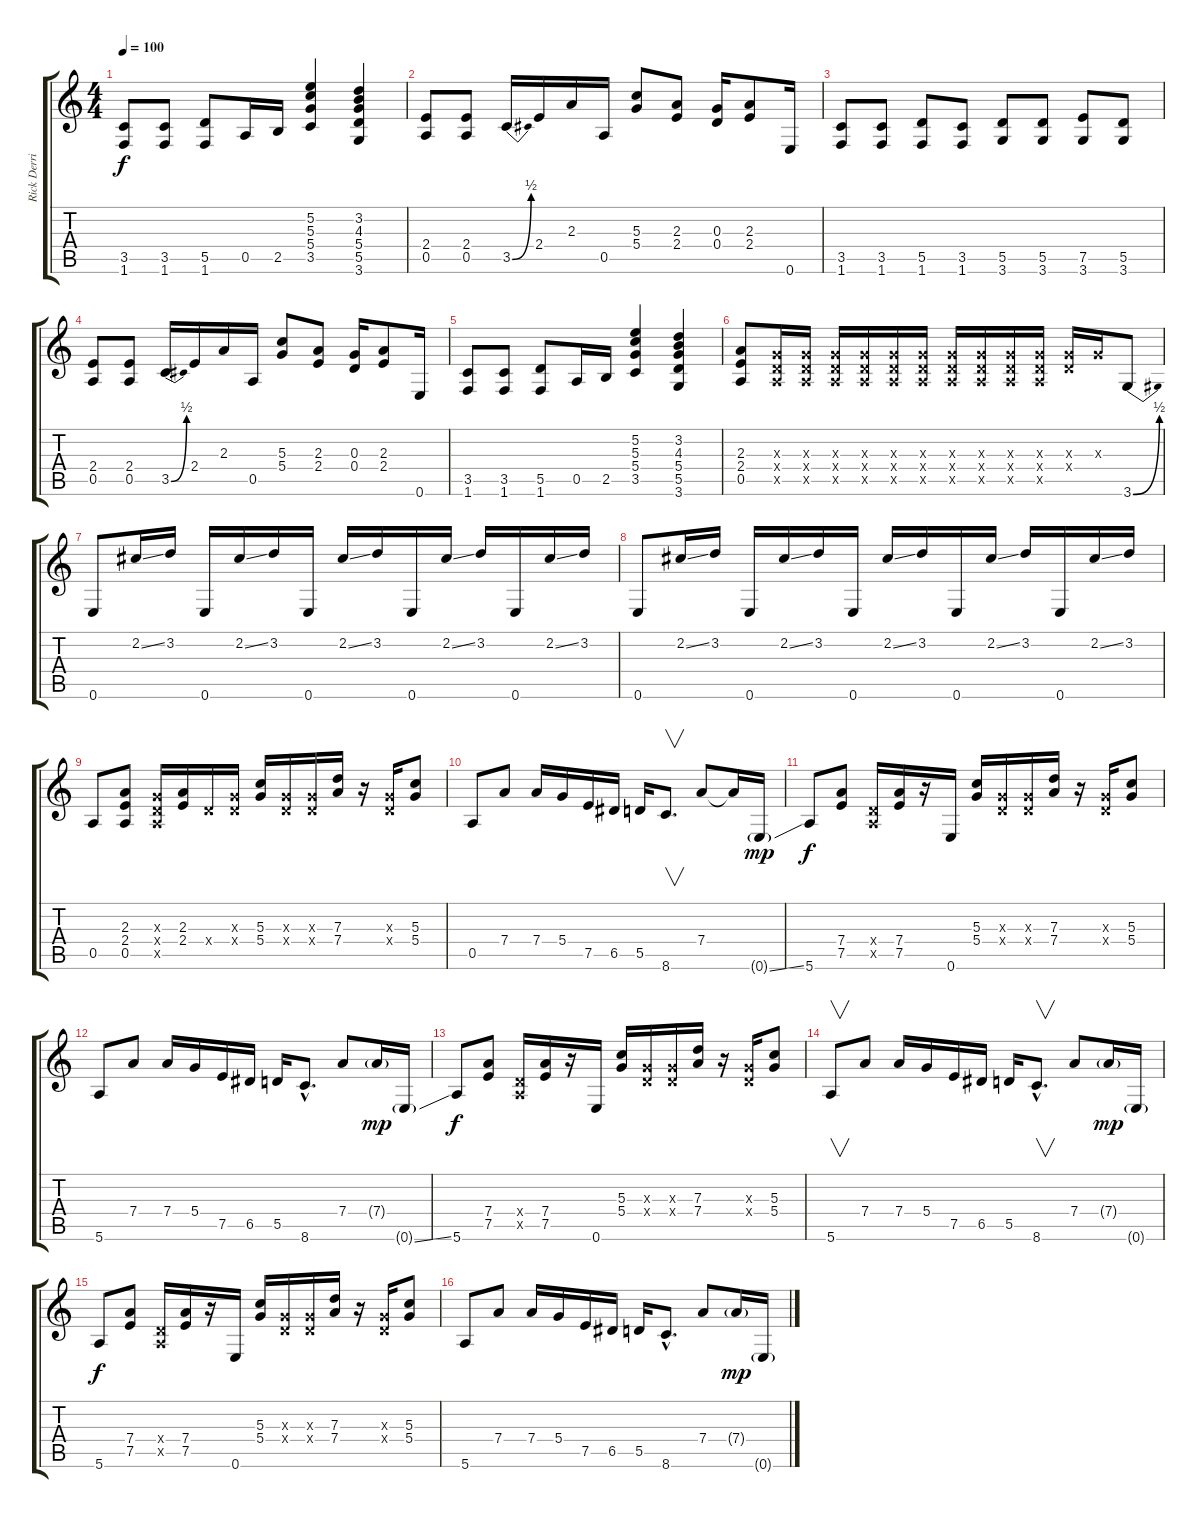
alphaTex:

\track ("Rick Derringer" "Rick Derri") {instrument electricguitarmuted}
\staff {score tabs}
\tuning (E4 B3 G3 D3 A2 E2) {hide}
\ts (4 4)
\tempo 100
\clef g2
\ks c
(3.5 1.6).8{dy f} (3.5 1.6).8 (5.5 1.6).8 0.5.16 2.5.16 (5.2 5.3 5.4 3.5).4 (3.2 4.3 5.4 5.5 3.6).4 |
(2.4 0.5).8 (2.4 0.5).8 3.5{be (bend 0 0 60 2)}.16 2.4.16 2.3.16 0.5.16 (5.3 5.4).8 (2.3 2.4).8 (0.3 0.4).16 (2.3 2.4).8 0.6.16 |
(3.5 1.6).8 (3.5 1.6).8 (5.5 1.6).8 (3.5 1.6).8 (5.5 3.6).8 (5.5 3.6).8 (7.5 3.6).8 (5.5 3.6).8 |
(2.4 0.5).8 (2.4 0.5).8 3.5{be (bend 0 0 60 2)}.16 2.4.16 2.3.16 0.5.16 (5.3 5.4).8 (2.3 2.4).8 (0.3 0.4).16 (2.3 2.4).8 0.6.16 |
(3.5 1.6).8 (3.5 1.6).8 (5.5 1.6).8 0.5.16 2.5.16 (5.2 5.3 5.4 3.5).4 (3.2 4.3 5.4 5.5 3.6).4 |
(2.3 2.4 0.5).8 (0.3{x} 0.4{x} 0.5{x}).16 (0.3{x} 0.4{x} 0.5{x}).16 (0.3{x} 0.4{x} 0.5{x}).16 (0.3{x} 0.4{x} 0.5{x}).16 (0.3{x} 0.4{x} 0.5{x}).16 (0.3{x} 0.4{x} 0.5{x}).16 (0.3{x} 0.4{x} 0.5{x}).16 (0.3{x} 0.4{x} 0.5{x}).16 (0.3{x} 0.4{x} 0.5{x}).16 (0.3{x} 0.4{x} 0.5{x}).16 (0.3{x} 0.4{x}).16 0.3{x}.16 3.6{be (bend 0 0 60 2)}.8 |
0.6.8 2.2{ss}.16 3.2.16 0.6.16 2.2{ss}.16 3.2.16 0.6.16 2.2{ss}.16 3.2.16 0.6.16 2.2{ss}.16 3.2.16 0.6.16 2.2{ss}.16 3.2.16 |
0.6.8 2.2{ss}.16 3.2.16 0.6.16 2.2{ss}.16 3.2.16 0.6.16 2.2{ss}.16 3.2.16 0.6.16 2.2{ss}.16 3.2.16 0.6.16 2.2{ss}.16 3.2.16 |
0.5.8 (2.3 2.4 0.5).8 (0.3{x} 0.4{x} 0.5{x}).16 (2.3 2.4).16 0.4{x}.16 (0.3{x} 0.4{x}).16 (5.3 5.4).16 (0.3{x} 0.4{x}).16 (0.3{x} 0.4{x}).16 (7.3 7.4).16 r.16 (0.3{x} 0.4{x}).16 (5.3 5.4).8 |
0.5.8 7.4.8 7.4.16 5.4.16 7.5.16 6.5.16 5.5.16 8.6.8{v d} 7.4.8 7.4{t}.16 0.6{ss g}.16{dy mp} |
5.6.8{dy f} (7.4 7.5).8 (0.4{x} 0.5{x}).16 (7.4 7.5).16 r.16 0.6.16 (5.3 5.4).16 (0.3{x} 0.4{x}).16 (0.3{x} 0.4{x}).16 (7.3 7.4).16 r.16 (0.3{x} 0.4{x}).16 (5.3 5.4).8 |
5.6.8 7.4.8 7.4.16 5.4.16 7.5.16 6.5.16 5.5.16 8.6{hac}.8{d} 7.4.8 7.4{g}.16{dy mp} 0.6{ss g}.16 |
5.6.8{dy f} (7.4 7.5).8 (0.4{x} 0.5{x}).16 (7.4 7.5).16 r.16 0.6.16 (5.3 5.4).16 (0.3{x} 0.4{x}).16 (0.3{x} 0.4{x}).16 (7.3 7.4).16 r.16 (0.3{x} 0.4{x}).16 (5.3 5.4).8 |
5.6.8{v} 7.4.8 7.4.16 5.4.16 7.5.16 6.5.16 5.5.16 8.6{hac}.8{v d} 7.4.8 7.4{g}.16{dy mp} 0.6{g}.16 |
5.6.8{dy f} (7.4 7.5).8 (0.4{x} 0.5{x}).16 (7.4 7.5).16 r.16 0.6.16 (5.3 5.4).16 (0.3{x} 0.4{x}).16 (0.3{x} 0.4{x}).16 (7.3 7.4).16 r.16 (0.3{x} 0.4{x}).16 (5.3 5.4).8 |
5.6.8 7.4.8 7.4.16 5.4.16 7.5.16 6.5.16 5.5.16 8.6{hac}.8{d} 7.4.8 7.4{g}.16{dy mp} 0.6{g}.16
